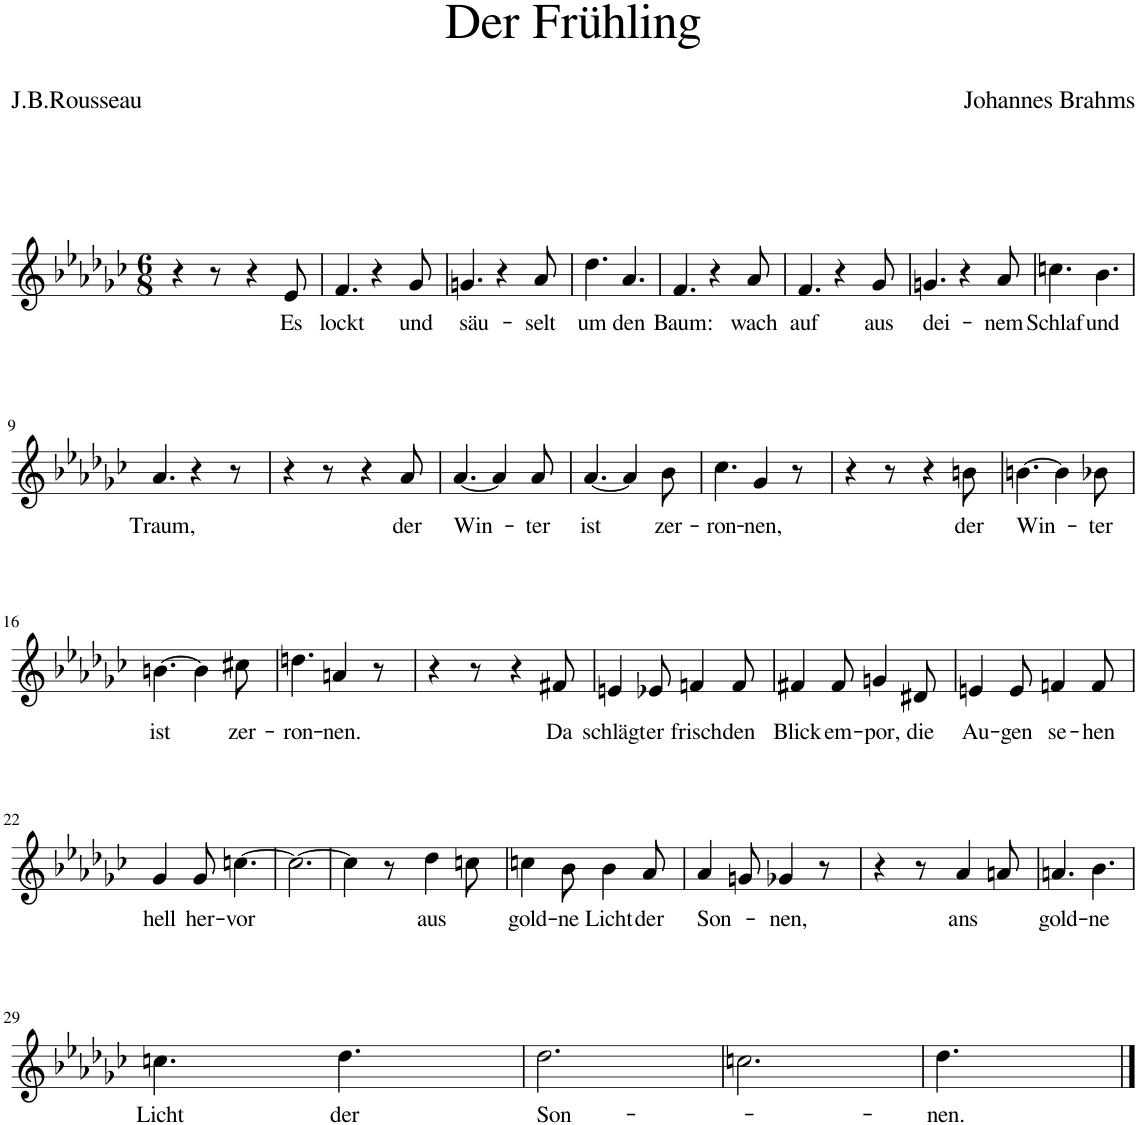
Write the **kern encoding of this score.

**kern	**text
*part1	*part1
*staff1	*staff1
*I"Piano	*
*I'Pno	*
*clefG2	*
*k[b-e-a-d-g-c-]	*
*M6/8	*
=1	=1
4r	.
8r	.
4r	.
!	!LO:LY:b
8e-/	Es
=2	=2
!	!LO:LY:b
4.f/	lockt
4r	.
!	!LO:LY:b
8g-/	und
=3	=3
!	!LO:LY:b
4.gn/	säu-
4r	.
!	!LO:LY:b
8a-/	-selt
=4	=4
!	!LO:LY:b
4.dd-\	um
!	!LO:LY:b
4.a-/	den
=5	=5
!	!LO:LY:b
4.f/	Baum:
4r	.
!	!LO:LY:b
8a-/	wach
=6	=6
!	!LO:LY:b
4.f/	auf
4r	.
!	!LO:LY:b
8g-/	aus
=7	=7
!	!LO:LY:b
4.gn/	dei-
4r	.
!	!LO:LY:b
8a-/	-nem
=8	=8
!	!LO:LY:b
4.ccn\	Schlaf
!	!LO:LY:b
4.b-\	und
!!LO:LB:g=z
=9	=9
!	!LO:LY:b
4.a-/	Traum,
4r	.
8r	.
=10	=10
4r	.
8r	.
4r	.
!	!LO:LY:b
8a-/	der
=11	=11
!	!LO:LY:b
[4.a-/	Win-
4a-/]	.
!	!LO:LY:b
8a-/	-ter
=12	=12
!	!LO:LY:b
[4.a-/	ist
4a-/]	.
!	!LO:LY:b
8b-\	zer-
=13	=13
!	!LO:LY:b
4.cc-\	-ron-
!	!LO:LY:b
4g-/	-nen,
8r	.
=14	=14
4r	.
8r	.
4r	.
!	!LO:LY:b
8bn\	der
=15	=15
!	!LO:LY:b
[4.bn\	Win-
4b\]	.
!	!LO:LY:b
8b-X\	-ter
!!LO:LB:g=z
=16	=16
!	!LO:LY:b
[4.bn\	ist
4b\]	.
!	!LO:LY:b
8cc#X\	zer-
=17	=17
!	!LO:LY:b
4.ddn\	-ron-
!	!LO:LY:b
4an/	-nen.
8r	.
=18	=18
4r	.
8r	.
4r	.
!	!LO:LY:b
8f#X/	Da
=19	=19
!	!LO:LY:b
4en/	schlägt
!	!LO:LY:b
8e-X/	er
!	!LO:LY:b
4fn/	frisch
!	!LO:LY:b
8f/	den
=20	=20
!	!LO:LY:b
4f#X/	Blick
!	!LO:LY:b
8f#/	em-
!	!LO:LY:b
4gn/	-por,
!	!LO:LY:b
8d#X/	die
=21	=21
!	!LO:LY:b
4en/	Au-
!	!LO:LY:b
8e/	-gen
!	!LO:LY:b
4fn/	se-
!	!LO:LY:b
8f/	-hen
!!LO:LB:g=z
=22	=22
!	!LO:LY:b
4g-/	hell
!	!LO:LY:b
8g-/	her-
!	!LO:LY:b
[4.ccn\	-vor
=23	=23
2.cc\_	.
=24	=24
4cc\]	.
8r	.
!	!LO:LY:b
4dd-\	aus
8ccn\	.
=25	=25
!	!LO:LY:b
4ccn\	gold-
!	!LO:LY:b
8b-\	-ne
!	!LO:LY:b
4b-\	Licht
!	!LO:LY:b
8a-/	der
=26	=26
!	!LO:LY:b
4a-/	Son-
8gn/	.
!	!LO:LY:b
4g-X/	-nen,
8r	.
=27	=27
4r	.
8r	.
!	!LO:LY:b
4a-/	ans
8an/	.
=28	=28
!	!LO:LY:b
4.an/	gold-
!	!LO:LY:b
4.b-\	-ne
!!LO:LB:g=z
=29	=29
!	!LO:LY:b
4.ccn\	Licht
!	!LO:LY:b
4.dd-\	der
=30	=30
!	!LO:LY:b
2.dd-\	Son-
=31	=31
2.ccn\	.
=32	=32
!	!LO:LY:b
4.dd-\	-nen.
==	==
*-	*-
